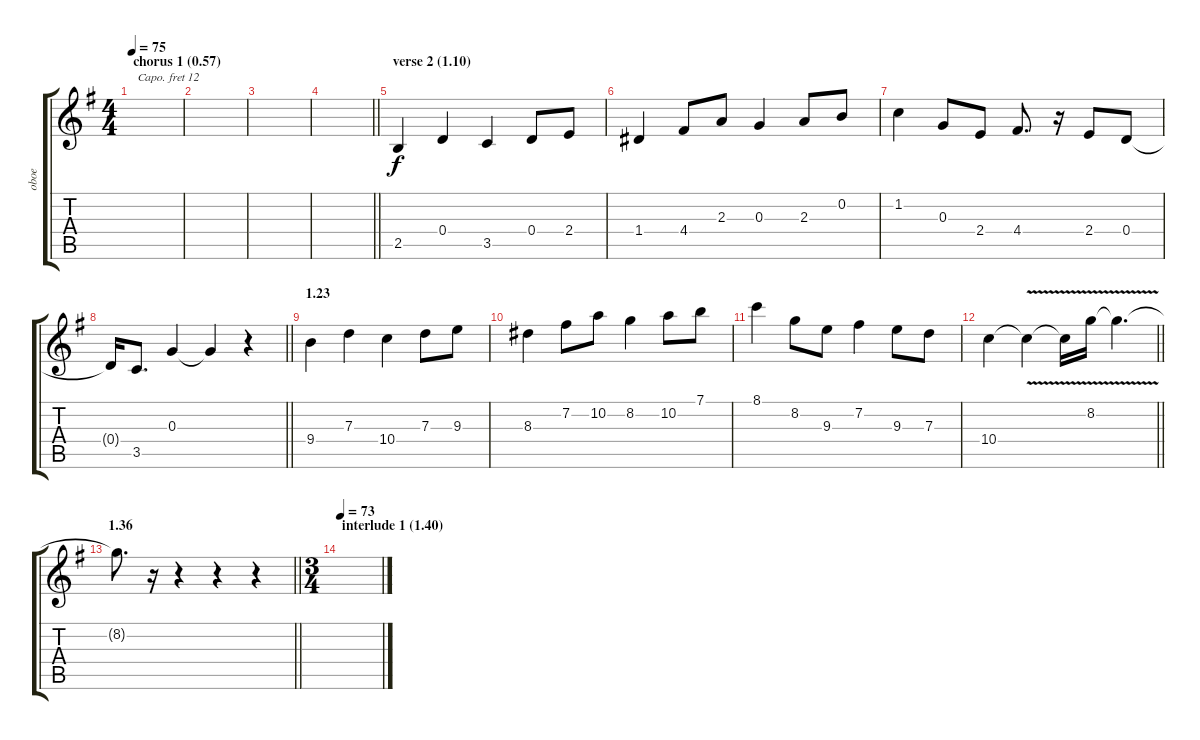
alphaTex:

\track ("oboe" "oboe") {instrument oboe}
\staff {score tabs}
\capo 12
\tuning (E4 B3 G3 D3 A2 E2) {hide}
\ts (4 4)
\section ("" "chorus 1 (0.57)")
\tempo 75
\clef g2
\ks g
|
|
|
\barLineRight lightlight
|
\section ("" "verse 2 (1.10)")
2.5.4 0.4.4 3.5.4 0.4.8 2.4.8 |
1.4.4 4.4.8 2.3.8 0.3.4 2.3.8 0.2.8 |
1.2.4 0.3.8 2.4.8 4.4.8{d} r.16 2.4.8 0.4.8 |
\barLineRight lightlight
0.4{t}.16 3.5.8{d} 0.3.4 0.3{t}.4 r.4 |
\section ("" "1.23")
9.4.4 7.3.4 10.4.4 7.3.8 9.3.8 |
8.3.4 7.2.8 10.2.8 8.2.4 10.2.8 7.1.8 |
8.1.4 8.2.8 9.3.8 7.2.4 9.3.8 7.3.8 |
\barLineRight lightlight
10.4.4 10.4{v t}.4 10.4{t}.16 8.2{v}.16 8.2{t}.4{d} |
\section ("" "1.36")
\barLineRight lightlight
8.2{t}.8{d} r.16 r.4 r.4 r.4 |
\ts (3 4)
\section ("" "interlude 1 (1.40)")
\tempo 73
